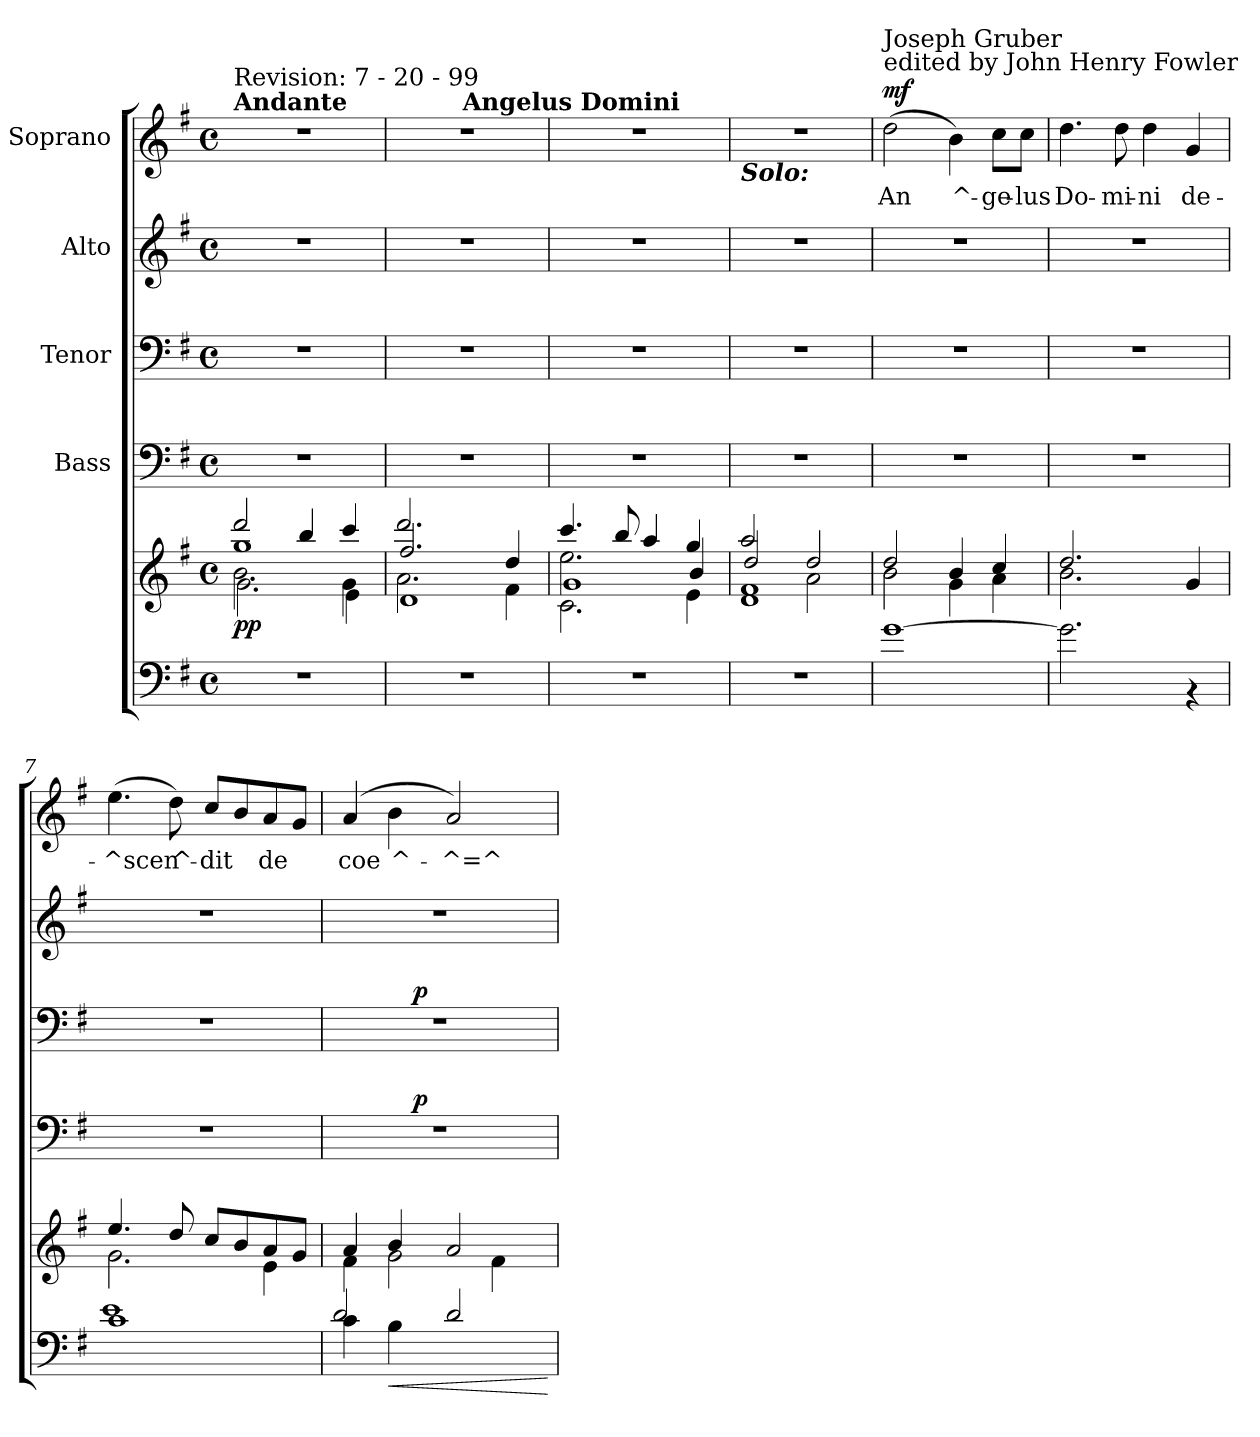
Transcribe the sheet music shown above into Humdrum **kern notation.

**kern	**dynam	**kern	**dynam	**kern	**dynam	**kern	**dynam	**kern	**kern	**text	**dynam
*part6	*part6	*part5	*part5	*part4	*part4	*part3	*part3	*part2	*part1	*part1	*part1
*staff6	*staff6	*staff5	*staff5	*staff4	*staff4	*staff3	*staff3	*staff2	*staff1	*staff1	*staff1
*	*	*	*	*I"Bass	*	*I"Tenor	*	*I"Alto	*I"Soprano	*	*
*clefF4	*	*clefG2	*	*clefF4	*	*clefF4	*	*clefG2	*clefG2	*	*
*	*	*	*	*ITrd7c12	*	*	*	*	*	*	*
*k[f#]	*	*k[f#]	*	*k[f#]	*	*k[f#]	*	*k[f#]	*k[f#]	*	*
*G:	*	*G:	*	*G:	*	*G:	*	*G:	*G:	*	*
*M4/4	*	*M4/4	*	*M4/4	*	*M4/4	*	*M4/4	*M4/4	*	*
*met(c)	*	*met(c)	*	*met(c)	*	*met(c)	*	*met(c)	*met(c)	*	*
=1	=1	=1	=1	=1	=1	=1	=1	=1	=1	=1	=1
*	*	*^	*	*	*	*	*	*	*	*	*
*	*	*	*^	*	*	*	*	*	*	*	*	*
*	*	*	*	*^	*	*	*	*	*	*	*	*	*
!	!	!	!	!	!	!	!	!	!	!	!	!LO:TX:a:B:t=Andante	!	!
!	!	!	!	!	!	!	!	!	!	!	!	!LO:TX:a:t=Revision&colon;  7 - 20 - 99	!	!
!	!	!	!	!	!	!LO:DY:b	!	!	!	!	!	!	!	!
1r	.	2ddd/	1gg	2.b\	2.g\	pp	1r	.	1r	.	1r	1r	.	.
.	.	4bb/	.	.	.	.	.	.	.	.	.	.	.	.
.	.	4ccc/	.	4g\	4e\	.	.	.	.	.	.	.	.	.
=2	=2	=2	=2	=2	=2	=2	=2	=2	=2	=2	=2	=2	=2	=2
*	*	*	*	*	*	*	*	*	*	*	*	*^	*	*
1r	.	2.ddd/	2.ff#/	2.a\	1d	.	1r	.	1r	.	1r	1r	2ryy	.	.
!	!	!	!	!	!	!	!	!	!	!	!	!	!LO:TX:a:B:t=Angelus  Domini	!	!
.	.	.	.	.	.	.	.	.	.	.	.	.	2ryy	.	.
.	.	4ryy	4dd/	4f#\	.	.	.	.	.	.	.	.	.	.	.
=3	=3	=3	=3	=3	=3	=3	=3	=3	=3	=3	=3	=3	=3	=3	=3
!	!	!	!	!	!	!	!	!	!	!	!	!LO:TX:a:t=Opus 85 - No 4	!	!	!
*	*	*	*	*	*	*	*	*	*	*	*	*v	*v	*	*
1r	.	4.ccc/	2.ee\	1g	2.c\	.	1r	.	1r	.	1r	1r	.	.
.	.	8bb/	.	.	.	.	.	.	.	.	.	.	.	.
.	.	4aa/	.	.	.	.	.	.	.	.	.	.	.	.
.	.	4gg/	4b/	.	4e\	.	.	.	.	.	.	.	.	.
=4	=4	=4	=4	=4	=4	=4	=4	=4	=4	=4	=4	=4	=4	=4
!	!	!	!	!	!	!	!	!	!	!	!	!LO:TX:b:Bi:t=Solo&colon;	!	!
1r	.	2aa/	2dd/	1f#	1d	.	1r	.	1r	.	1r	1r	.	.
.	.	2dd/	2a\	.	.	.	.	.	.	.	.	.	.	.
*	*	*	*v	*v	*v	*	*	*	*	*	*	*	*	*
=5	=5	=5	=5	=5	=5	=5	=5	=5	=5	=5	=5	=5
!	!	!	!	!	!	!	!	!	!	!LO:TX:a:t=Joseph Gruber\nedited by John Henry Fowler	!	!
!	!	!	!	!	!	!	!	!	!	!	!LO:LY:b	!LO:DY:a
[>1g	.	2dd/	2b\	.	1r	.	1r	.	1r	(>2dd\	An	mf
!	!	!	!	!	!	!	!	!	!	!	!LO:LY:b	!
.	.	4b/	4g\	.	.	.	.	.	.	4b\)	^-	.
!	!	!	!	!	!	!	!	!	!	!	!LO:LY:b	!
.	.	4cc/	4a\	.	.	.	.	.	.	8cc\L	-ge-	.
!	!	!	!	!	!	!	!	!	!	!	!LO:LY:b	!
.	.	.	.	.	.	.	.	.	.	8cc\J	-lus	.
=6	=6	=6	=6	=6	=6	=6	=6	=6	=6	=6	=6	=6
!	!	!	!	!	!	!	!	!	!	!	!LO:LY:b	!
2.g\]	.	2.dd/	2.b\	.	1r	.	1r	.	1r	4.dd\	Do-	.
!	!	!	!	!	!	!	!	!	!	!	!LO:LY:b	!
.	.	.	.	.	.	.	.	.	.	8dd\	-mi-	.
!	!	!	!	!	!	!	!	!	!	!	!LO:LY:b	!
.	.	.	.	.	.	.	.	.	.	4dd\	-ni	.
!	!	!	!	!	!	!	!	!	!	!	!LO:LY:b	!
4rBB	.	4g/	4ryy	.	.	.	.	.	.	4g/	de-	.
!!LO:LB:g=z
=7	=7	=7	=7	=7	=7	=7	=7	=7	=7	=7	=7	=7
*^	*	*	*	*	*	*	*	*	*	*	*	*
!	!	!	!	!	!	!	!	!	!	!	!	!LO:LY:b	!
1c	1e	.	4.ee/	2.g\	.	1r	.	1r	.	1r	(>4.ee\	-^scen	.
!	!	!	!	!	!	!	!	!	!	!	!	!LO:LY:b	!
.	.	.	8dd/	.	.	.	.	.	.	.	8dd\)	^-	.
!	!	!	!	!	!	!	!	!	!	!	!	!LO:LY:b	!
.	.	.	8cc/L	.	.	.	.	.	.	.	8cc/L	-dit	.
.	.	.	8b/	.	.	.	.	.	.	.	8b/	.	.
!	!	!	!	!	!	!	!	!	!	!	!	!LO:LY:b	!
.	.	.	8a/	4e\	.	.	.	.	.	.	8a/	de	.
.	.	.	8g/J	.	.	.	.	.	.	.	8g/J	.	.
=8	=8	=8	=8	=8	=8	=8	=8	=8	=8	=8	=8	=8	=8
!	!	!	!	!	!	!	!	!	!	!	!	!LO:LY:b	!
*	*	*	*	*	*	*^	*	*^	*	*	*	*	*
4c\	2d/	.	4a/	4f#\	.	1r	4ryy	.	1r	4ryy	.	1r	(<4a/	coe	.
!	!	!LO:HP:b	!	!	!	!	!	!	!	!	!	!	!	!LO:LY:b	!
4B\	.	<	4b/	2g\	.	.	16.ryy	.	.	16.ryy	.	.	4b\	^-	.
!	!	!	!	!	!	!	!	!LO:DY:a	!	!	!LO:DY:a	!	!	!	!
.	.	.	.	.	.	.	2ryy	p	.	2ryy	p	.	.	.	.
!	!	!	!	!	!	!	!	!	!	!	!	!	!	!LO:LY:b	!
2ryy	2d/	.	2a/	.	.	.	.	.	.	.	.	.	2a/)	-^=^-	.
.	.	.	.	4f#\	.	.	.	.	.	.	.	.	.	.	.
.	.	.	.	.	.	.	8ryy	.	.	8ryy	.	.	.	.	.
.	.	.	.	.	.	.	32ryy	.	.	32ryy	.	.	.	.	.
*v	*v	*	*	*	*	*	*	*	*	*	*	*	*	*	*
*	*	*v	*v	*	*	*	*	*	*	*	*	*	*	*
.	[	.	.	.	.	.	.	.	.	.	.	.	.
*	*	*	*	*v	*v	*	*	*	*	*	*	*	*
*	*	*	*	*	*	*v	*v	*	*	*	*	*
=	=	=	=	=	=	=	=	=	=	=	=
*-	*-	*-	*-	*-	*-	*-	*-	*-	*-	*-	*-
